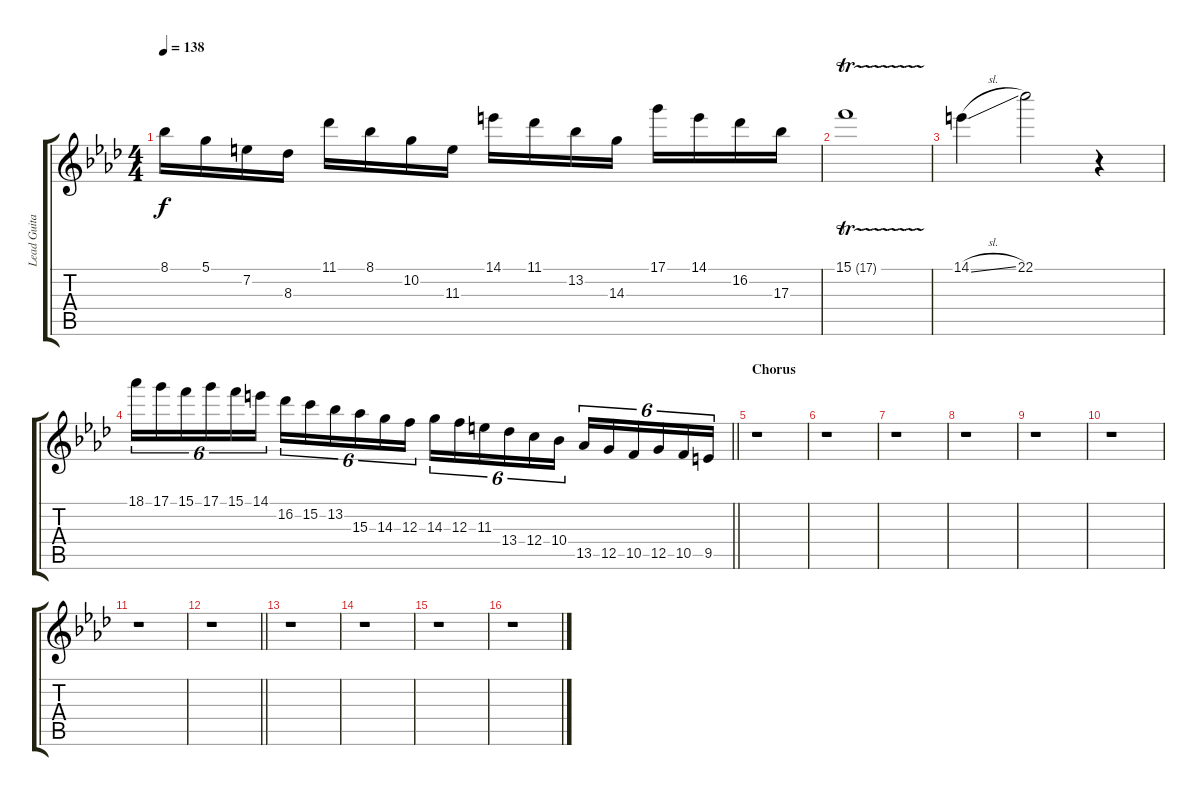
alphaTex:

\track ("Lead Guitar (1)" "Lead Guita") {instrument distortionguitar}
\staff {score tabs}
\tuning (D4 A3 F3 C3 G2 D2) {hide}
\ts (4 4)
\tempo 138
\clef g2
\ks fminor
8.1.16{dy f} 5.1.16 7.2.16 8.3.16 11.1.16 8.1.16 10.2.16 11.3.16 14.1.16 11.1.16 13.2.16 14.3.16 17.1.16 14.1.16 16.2.16 17.3.16 |
15.1{tr (17 32)}.1 |
14.1{sl}.4 22.1.2 r.4 |
\barLineRight lightlight
18.1.16{tu (6 4)} 17.1.16{tu (6 4)} 15.1.16{tu (6 4)} 17.1.16{tu (6 4)} 15.1.16{tu (6 4)} 14.1.16{tu (6 4)} 16.2.16{tu (6 4)} 15.2.16{tu (6 4)} 13.2.16{tu (6 4)} 15.3.16{tu (6 4)} 14.3.16{tu (6 4)} 12.3.16{tu (6 4)} 14.3.16{tu (6 4)} 12.3.16{tu (6 4)} 11.3.16{tu (6 4)} 13.4.16{tu (6 4)} 12.4.16{tu (6 4)} 10.4.16{tu (6 4)} 13.5.16{tu (6 4)} 12.5.16{tu (6 4)} 10.5.16{tu (6 4)} 12.5.16{tu (6 4)} 10.5.16{tu (6 4)} 9.5.16{tu (6 4)} |
\section ("" "Chorus")
r.1 |
r.1 |
r.1 |
r.1 |
r.1 |
r.1 |
r.1 |
\barLineRight lightlight
r.1 |
r.1 |
r.1 |
r.1 |
r.1
